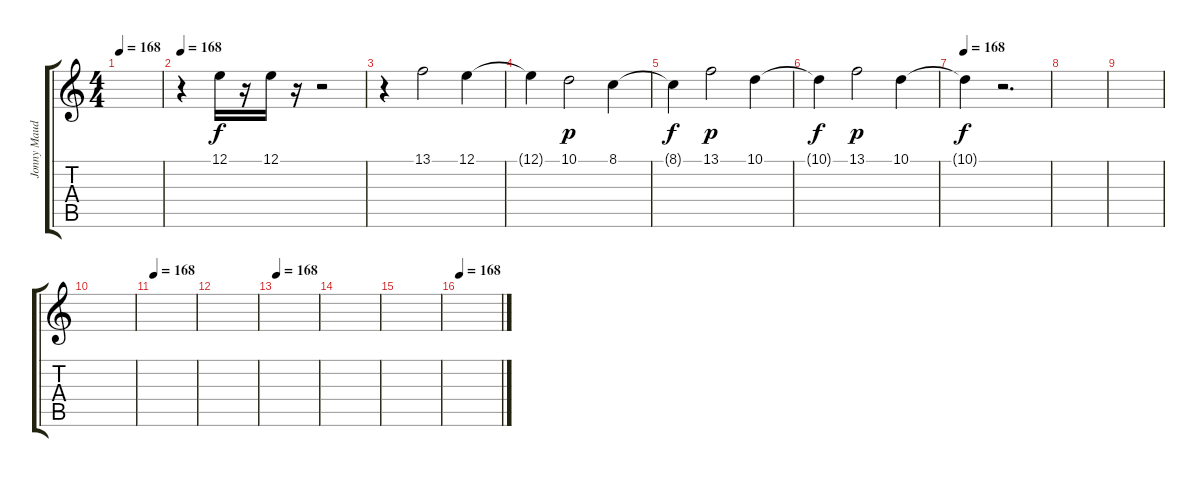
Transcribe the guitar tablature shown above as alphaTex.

\track ("Jonny Maudling (Brass)" "Jonny Maud") {instrument brasssection}
\staff {score tabs}
\tuning (E4 B3 G3 D3 A2 E2) {hide}
\ts (4 4)
\tempo 168
\clef g2
\ks c
|
\tempo 168
r.4 12.1.16 r.16 12.1.16 r.16 r.2 |
r.4 13.1.2 12.1.4 |
12.1{t}.4{dy f} 10.1.2{dy p} 8.1.4 |
8.1{t}.4{dy f} 13.1.2{dy p} 10.1.4 |
10.1{t}.4{dy f} 13.1.2{dy p} 10.1.4 |
\tempo 168
10.1{t}.4{dy f} r.2{d} |
|
|
|
\tempo 168
|
|
\tempo 168
|
|
|
\tempo 168
